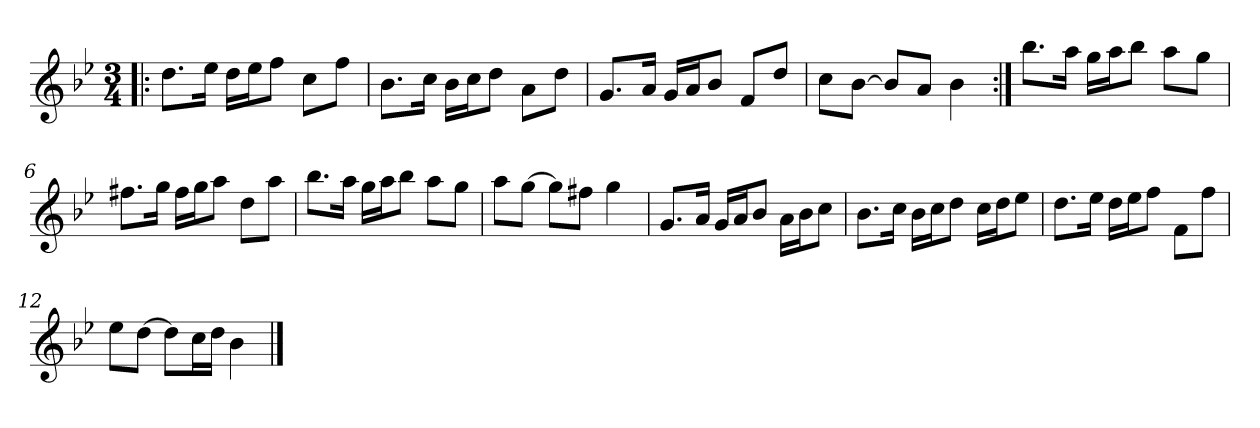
**kern
*part1
*staff1
*clefG2
*k[b-e-]
*B-:
*M3/4
=1!|:
8.dd\L
16ee-\Jk
16dd\LL
16ee-\J
8ff\J
8cc\L
8ff\J
=2
8.b-\L
16cc\Jk
16b-\LL
16cc\J
8dd\J
8a\L
8dd\J
=3
8.g/L
16a/Jk
16g/LL
16a/J
8b-/J
8f/L
8dd/J
=4
8cc\L
[8b-\J
8b-/L]
8a/J
4b-\
=5:|!
8.bb-\L
16aa\Jk
16gg\LL
16aa\J
8bb-\J
8aa\L
8gg\J
!!LO:LB:g=z
=6
8.ff#X\L
16gg\Jk
16ff#\LL
16gg\J
8aa\J
8dd\L
8aa\J
=7
8.bb-\L
16aa\Jk
16gg\LL
16aa\J
8bb-\J
8aa\L
8gg\J
=8
8aa\L
[8gg\J
8gg\L]
8ff#X\J
4gg\
=9
8.g/L
16a/Jk
16g/LL
16a/J
8b-/J
16a\LL
16b-\J
8cc\J
=10
8.b-\L
16cc\Jk
16b-\LL
16cc\J
8dd\J
16cc\LL
16dd\J
8ee-\J
!!LO:LB:g=z
=11
8.dd\L
16ee-\Jk
16dd\LL
16ee-\J
8ff\J
8f\L
8ff\J
=12
8ee-\L
[8dd\J
8dd\L]
16cc\L
16dd\JJ
4b-\
==
*-
